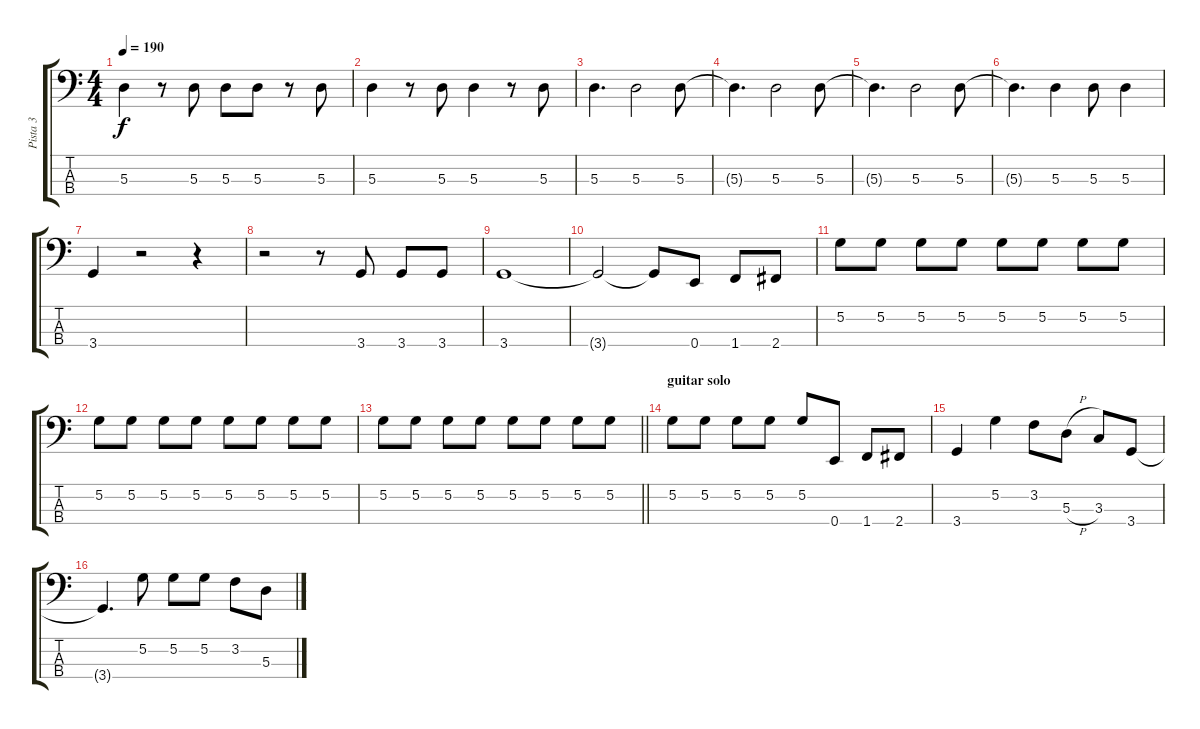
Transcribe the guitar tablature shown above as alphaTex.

\track ("Pista 3" "Pista 3") {instrument electricbasspick}
\staff {score tabs}
\tuning (G2 D2 A1 E1) {hide}
\ts (4 4)
\tempo 190
\clef f4
\ks c
5.3.4{dy f} r.8 5.3.8 5.3.8 5.3.8 r.8 5.3.8 |
5.3.4 r.8 5.3.8 5.3.4 r.8 5.3.8 |
5.3.4{d} 5.3.2 5.3.8 |
5.3{t}.4{d} 5.3.2 5.3.8 |
5.3{t}.4{d} 5.3.2 5.3.8 |
5.3{t}.4{d} 5.3.4 5.3.8 5.3.4 |
3.4.4 r.2 r.4 |
r.2 r.8 3.4.8 3.4.8 3.4.8 |
3.4.1 |
3.4{t}.2 3.4{t}.8 0.4.8 1.4.8 2.4.8 |
5.2.8 5.2.8 5.2.8 5.2.8 5.2.8 5.2.8 5.2.8 5.2.8 |
5.2.8 5.2.8 5.2.8 5.2.8 5.2.8 5.2.8 5.2.8 5.2.8 |
\barLineRight lightlight
5.2.8 5.2.8 5.2.8 5.2.8 5.2.8 5.2.8 5.2.8 5.2.8 |
\section ("" "guitar solo")
5.2.8 5.2.8 5.2.8 5.2.8 5.2.8 0.4.8 1.4.8 2.4.8 |
3.4.4 5.2.4 3.2.8 5.3{h}.8 3.3.8 3.4.8 |
3.4{t}.4{d} 5.2.8 5.2.8 5.2.8 3.2.8 5.3.8
